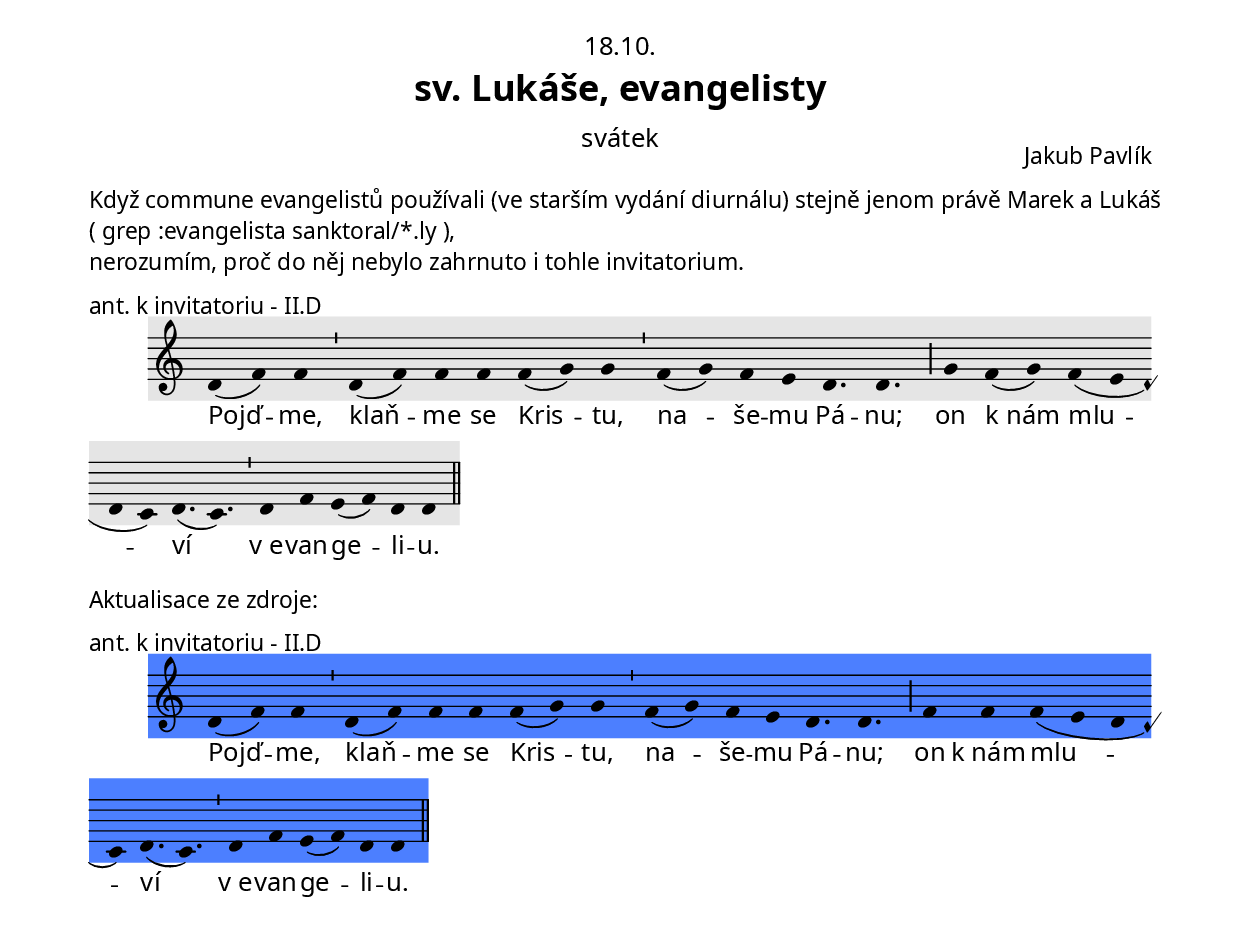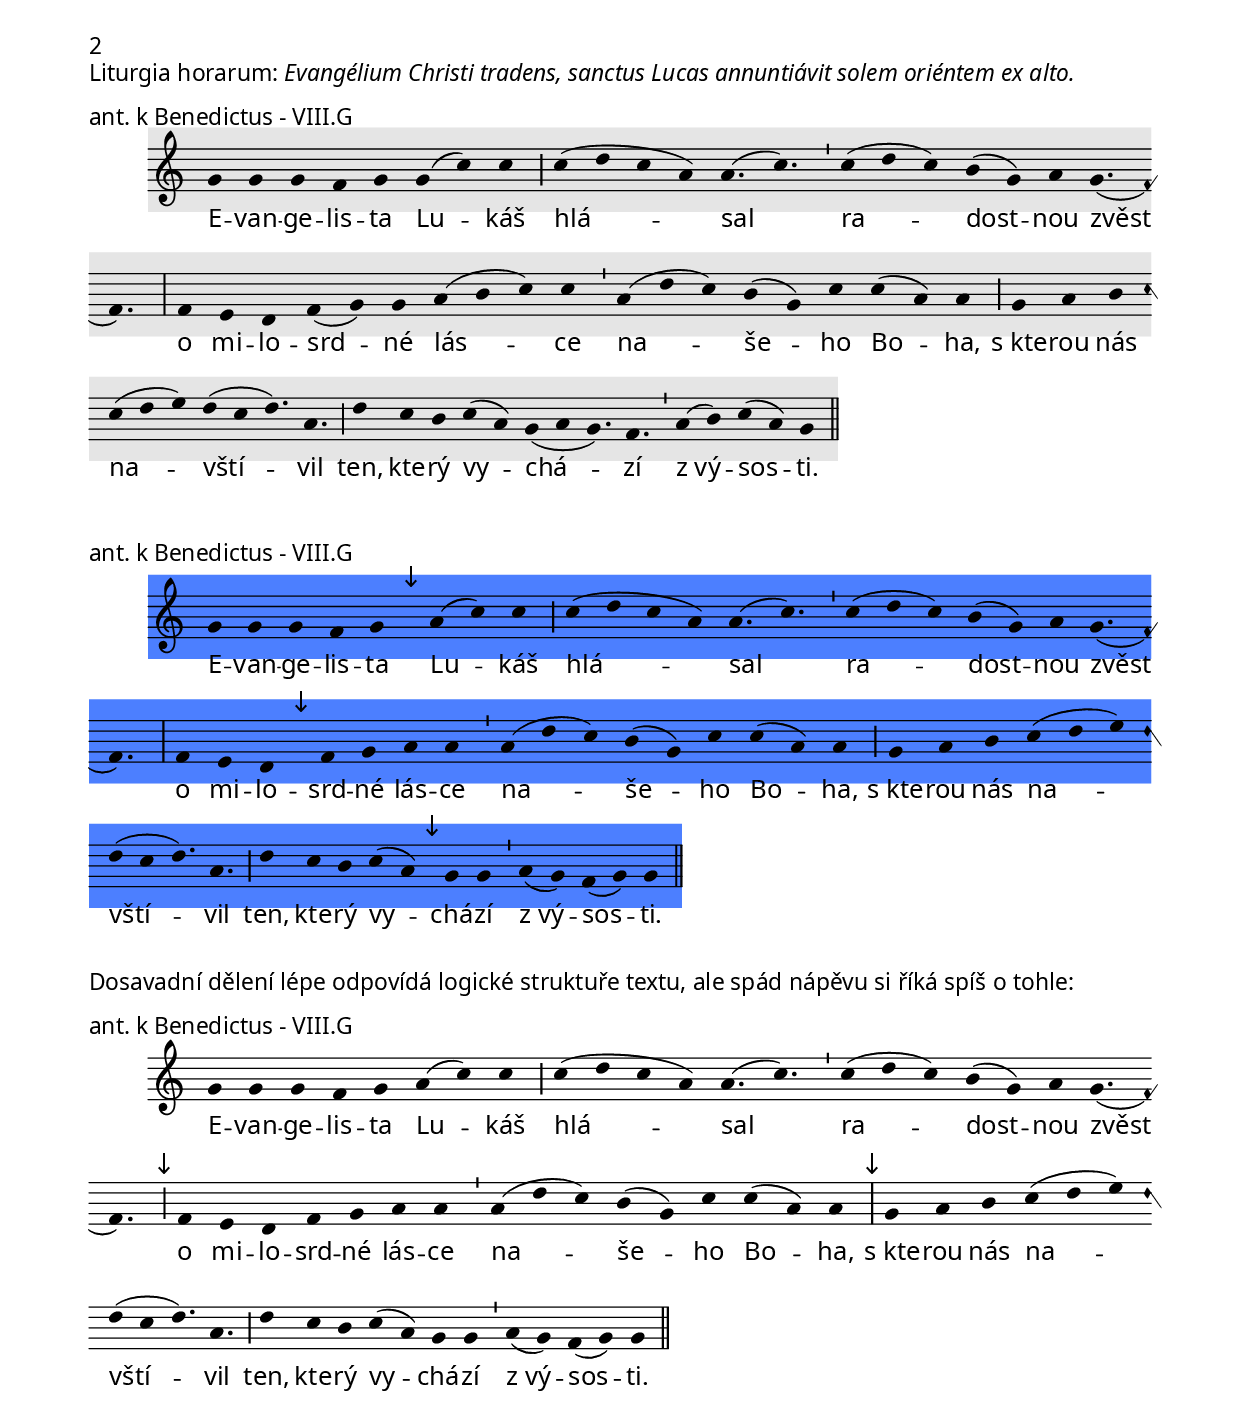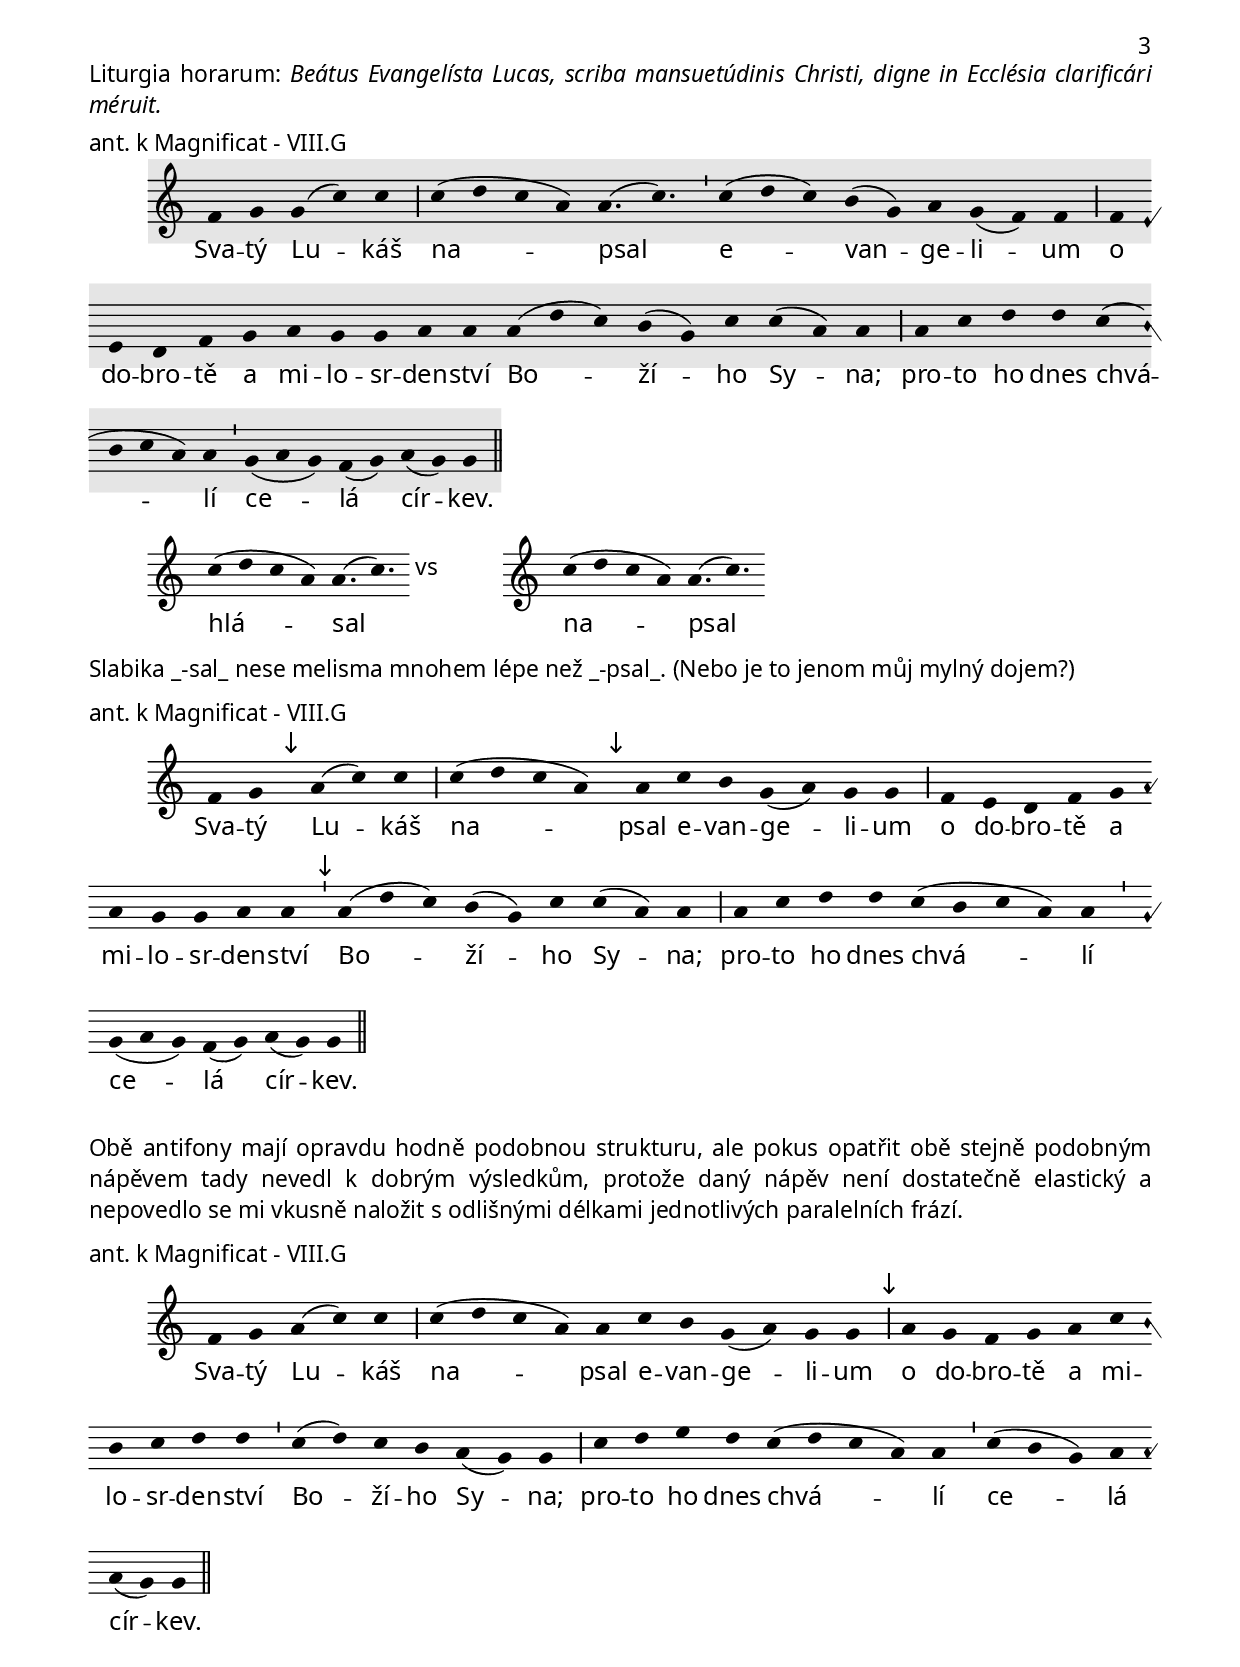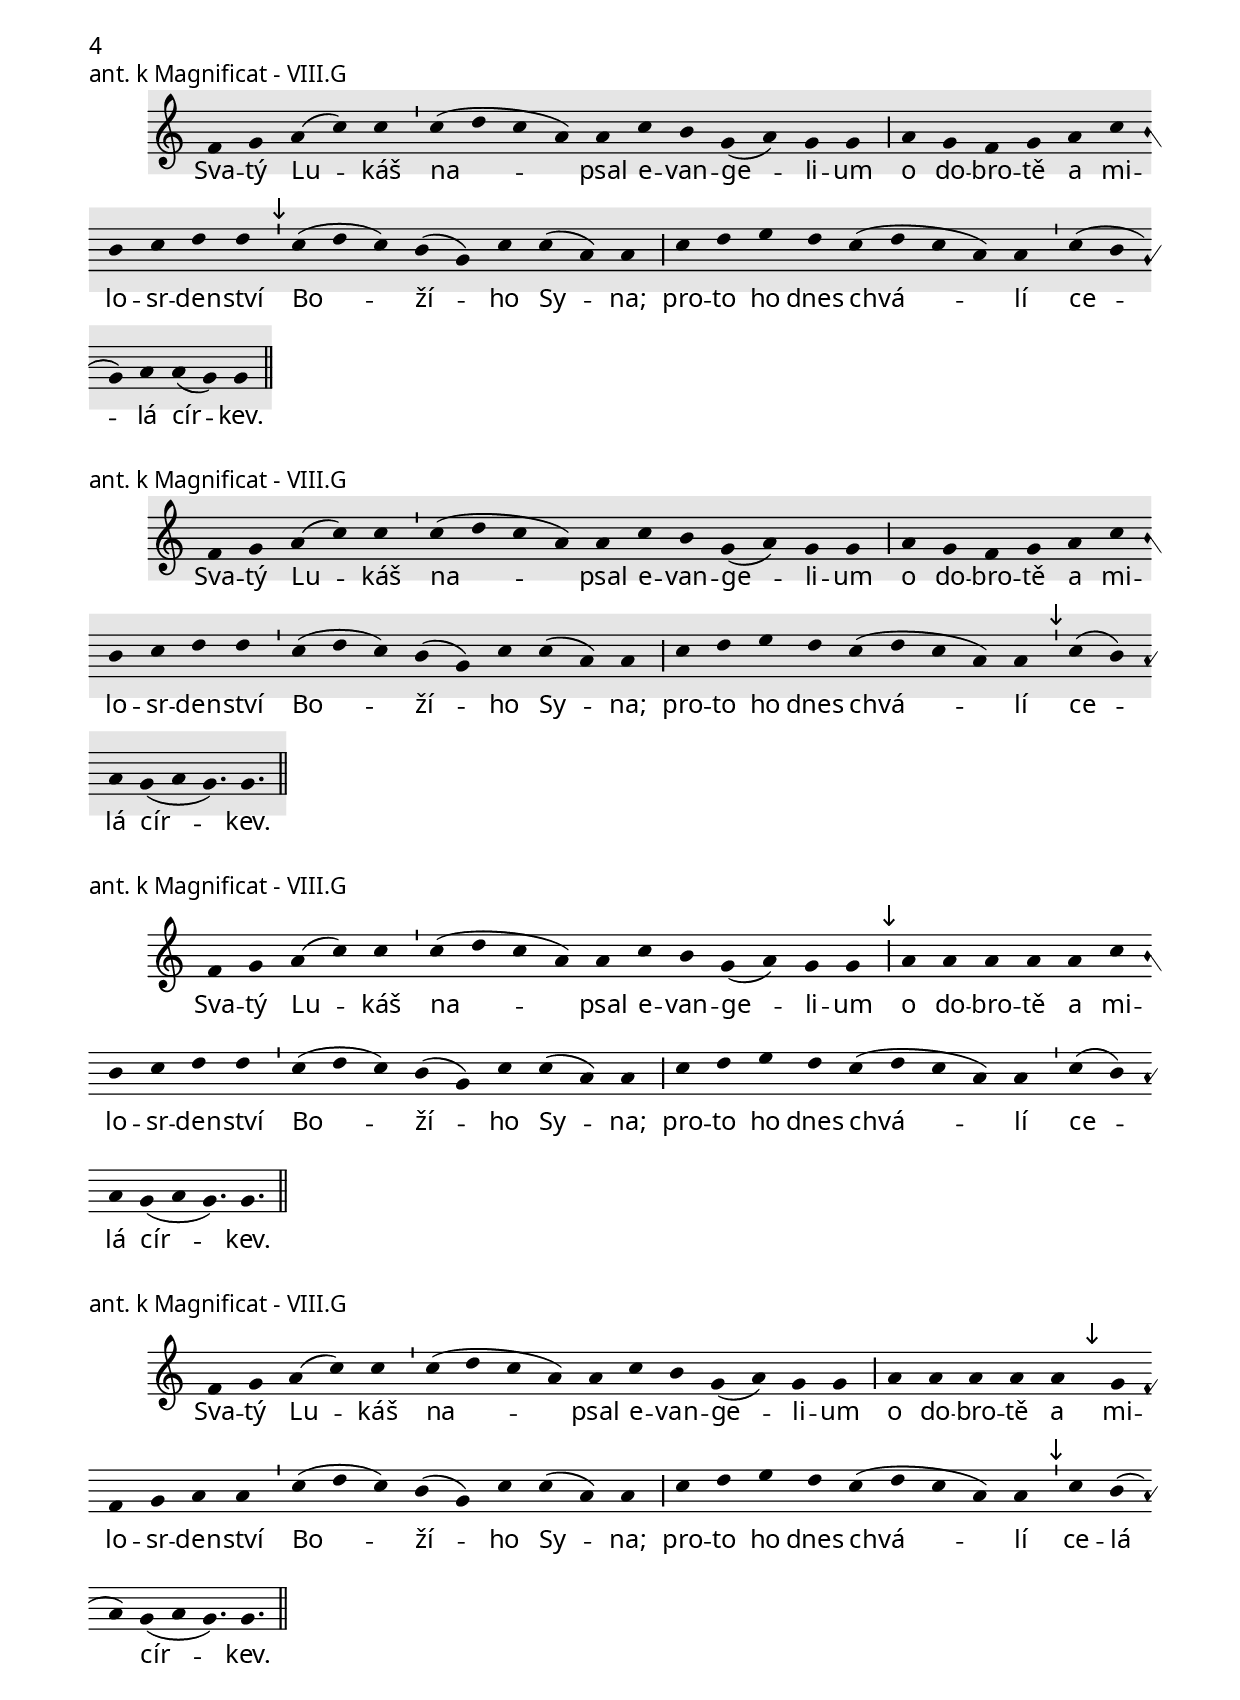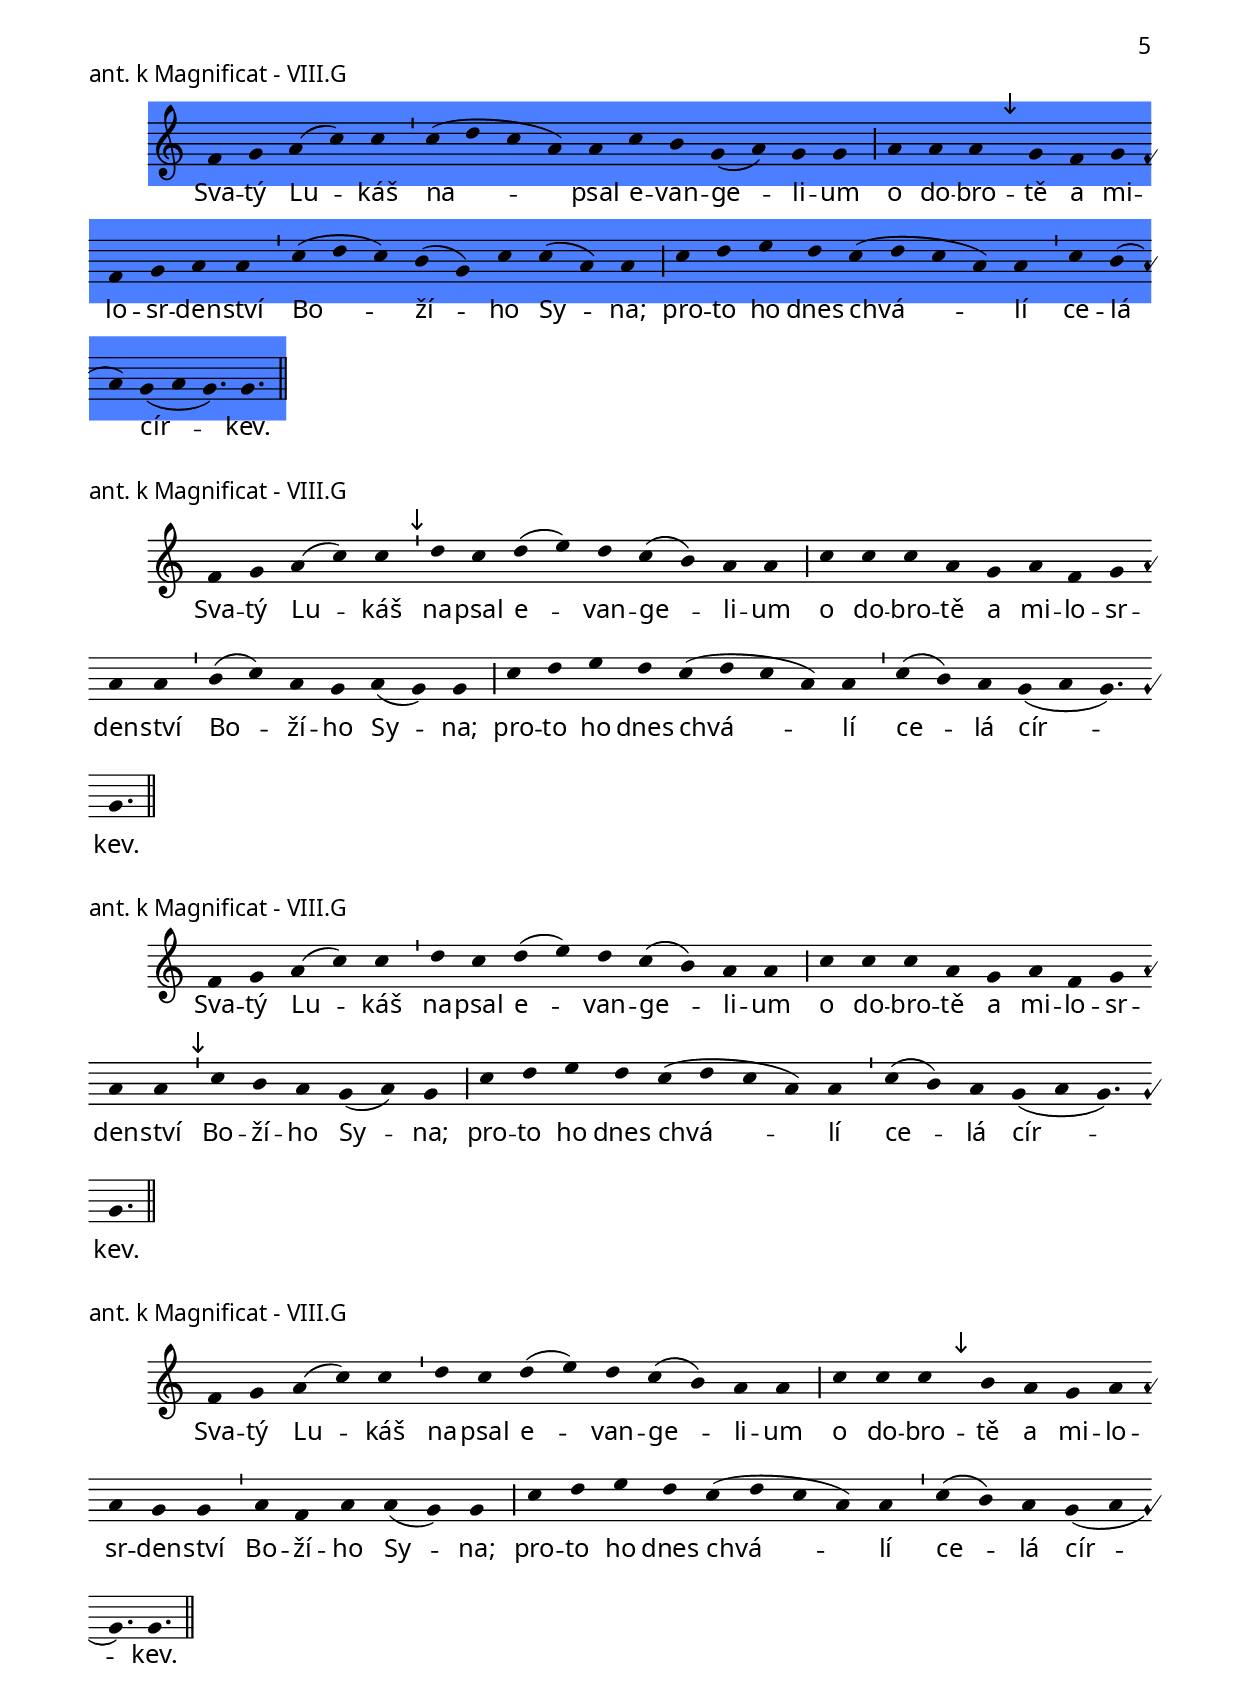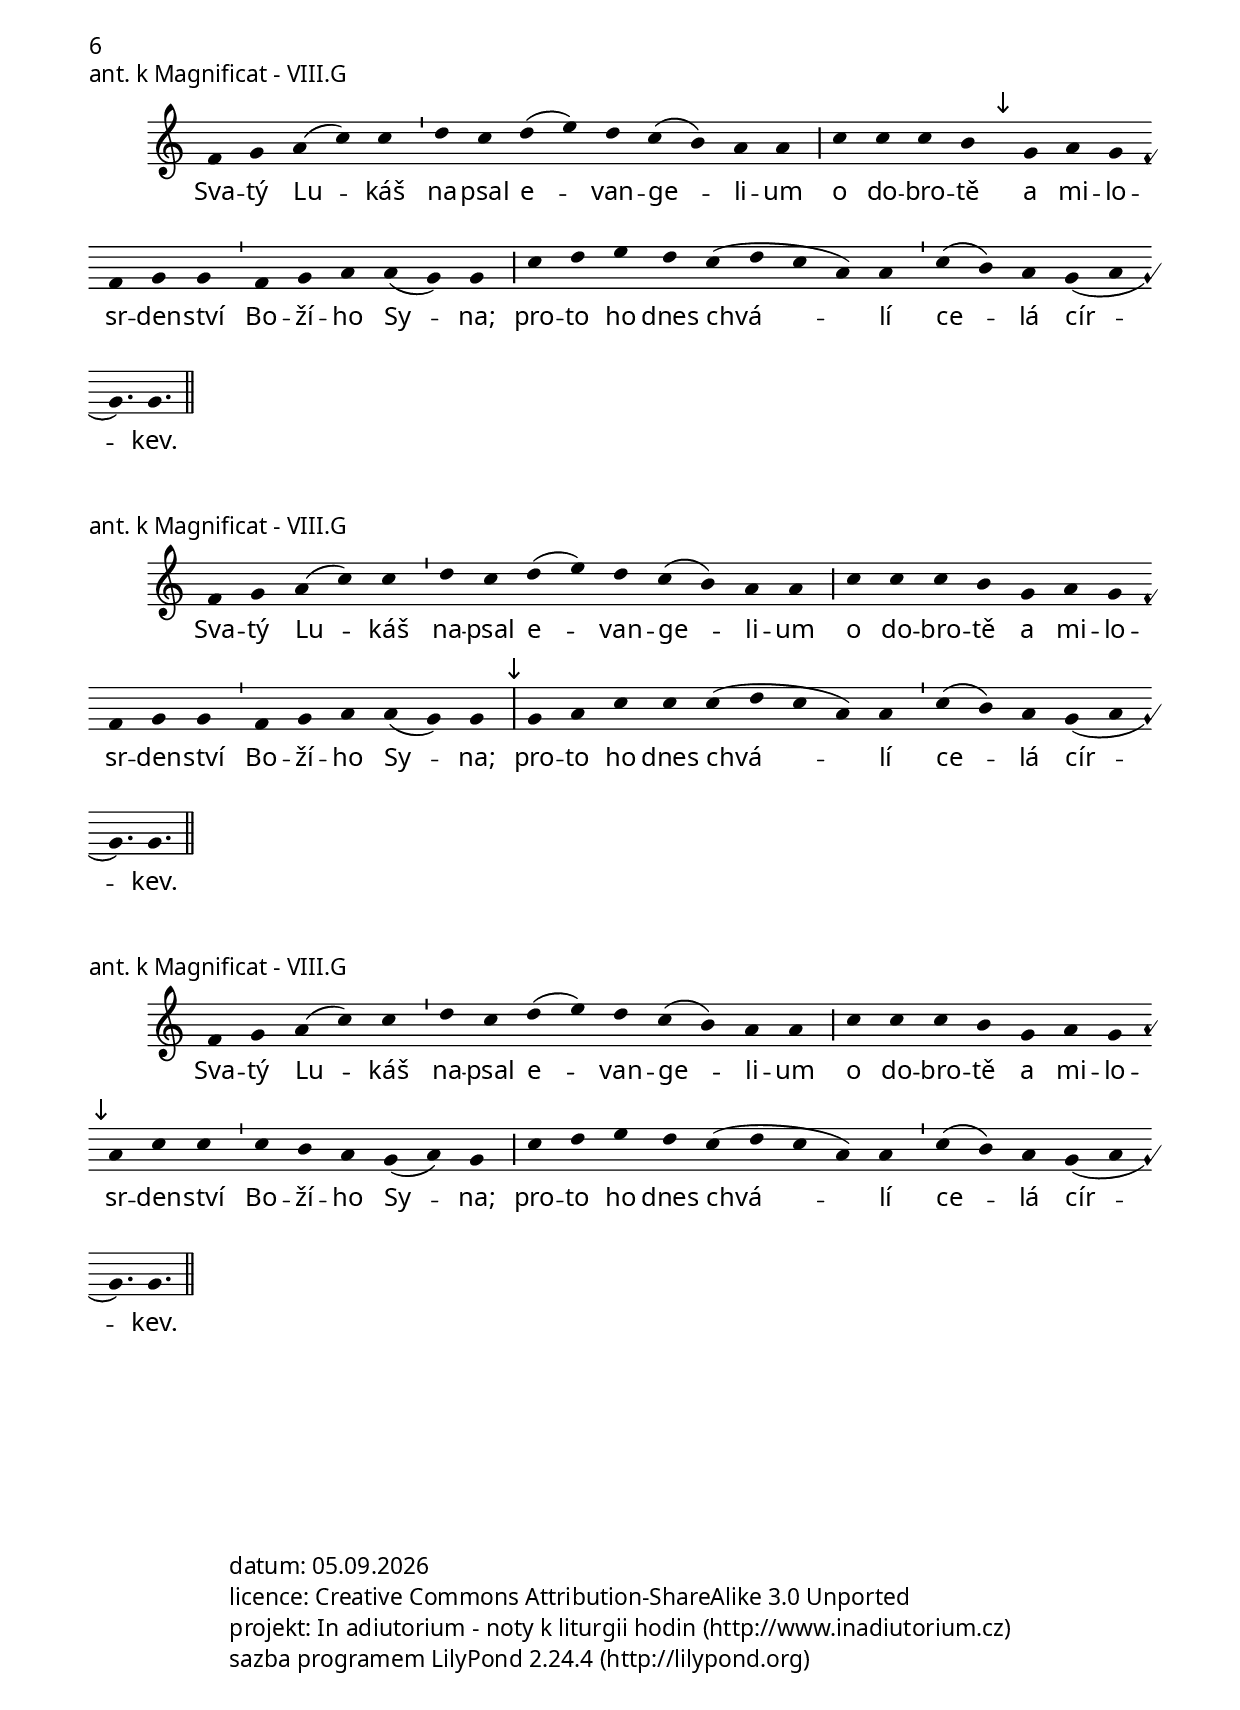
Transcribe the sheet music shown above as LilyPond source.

\version "2.15.37"

\include "../spolecne.ly"

\header {
  title = \markup\titleSvatek
            "sv. Lukáše, evangelisty"
            "svátek"
            18.10.
  composer = "Jakub Pavlík"
}

\markup\column{
  \line{Když commune evangelistů používali (ve starším vydání diurnálu) stejně jenom právě Marek a Lukáš}
  \line{( \sans{grep :evangelista sanktoral/*.ly} ),}
  \line{nerozumím, proč do něj nebylo zahrnuto i tohle invitatorium.}
}

\score {
  \relative c' {
    \zvyraznovacSedy
    \choralniRezim
    d4( f) f \barMin
    d( f) f f f( g) g \barMin f( g) f e d4. d \barMaior
    g4 f( g) f( e d c) d4.( c) \barMin d4 f e( f) d d \barFinalis
  }
  \addlyrics {
    Pojď -- me, klaň -- me se Kris -- tu, na -- še -- mu Pá -- nu;
    on k_nám mlu -- ví v_e -- van -- ge -- li -- u.
  }
  \header {
    quid = "ant. k invitatoriu"
    modus = "II"
    differentia = "D"
    psalmus = ""
    id = "invit"
    fons = "evangelista Marek, 25.4."
    fial = "sanktoral/0425marek.ly#invit?-aleluja"
    piece = \markup {\sestavTitulekBezZalmu}
  }
}

\markup\aktualisace

\score {
  \relative c' {
    \zvyraznovacModry
    \choralniRezim
    d4( f) f \barMin
    d( f) f f f( g) g \barMin f( g) f e d4. d \barMaior
    f4 f f( e d c) d4.( c) \barMin d4 f e( f) d d \barFinalis
  }
  \addlyrics {
    Pojď -- me, klaň -- me se Kris -- tu, na -- še -- mu Pá -- nu;
    on k_nám mlu -- ví v_e -- van -- ge -- li -- u.
  }
  \header {
    quid = "ant. k invitatoriu"
    modus = "II"
    differentia = "D"
    psalmus = ""
    id = "invit"
    fons = "evangelista Marek, 25.4."
    fial = "sanktoral/0425marek.ly#invit?-aleluja"
    piece = \markup {\sestavTitulekBezZalmu}
  }
}

\pageBreak

\markup\justify{
  Liturgia horarum:
  \italic{
    Evangélium Christi tradens, sanctus Lucas annuntiávit solem oriéntem ex alto.
  }
}

\score {
  \relative c'' {
    \zvyraznovacSedy
    \choralniRezim
    g4 g g f g g( c) c \barMaior
    c( d c a) a4.( c) \barMin c4( d c) b( g) a g4.( f) \barMax
    f4 e d f( g) g a( b c) c \barMin a( d c) b( g) c c( a) a \barMaior
    g a b c( d e) d( c d4.) a \barMaior
    d4 c b c( a) g( a g4.) f \barMin  a4( b) c( a) g \barFinalis
  }
  \addlyrics {
    E -- van -- ge -- lis -- ta Lu -- káš
    hlá -- sal ra -- dost -- nou zvěst
    o mi -- lo -- srd -- né lás -- ce na -- še -- ho Bo -- ha,
    s_kte -- rou nás na -- vští -- vil
    ten, kte -- rý vy -- chá -- zí z_vý -- sos -- ti.
  }
  \header {
    quid = "ant. k Benedictus"
    modus = "VIII" % std. rozsah modu VIII opousti az v zaveru
    differentia = "G"
    psalmus = ""
    id = "aben"
    piece = \markup {\sestavTitulekBezZalmu}
  }
}

\score {
  \relative c'' {
    \zvyraznovacModry
    \choralniRezim
    g4 g g f g \mark\sipka a( c) c \barMaior
    c( d c a) a4.( c) \barMin c4( d c) b( g) a g4.( f) \barMax
    f4 e d \mark\sipka f g a a \barMin a( d c) b( g) c c( a) a \barMaior
    g a b c( d e) d( c d4.) a \barMaior
    d4 c b c( a) \mark\sipka g g \barMin  a4( g) f( g) g \barFinalis
  }
  \addlyrics {
    E -- van -- ge -- lis -- ta Lu -- káš
    hlá -- sal ra -- dost -- nou zvěst
    o mi -- lo -- srd -- né lás -- ce na -- še -- ho Bo -- ha,
    s_kte -- rou nás na -- vští -- vil
    ten, kte -- rý vy -- chá -- zí z_vý -- sos -- ti.
  }
  \header {
    quid = "ant. k Benedictus"
    modus = "VIII" % std. rozsah modu VIII opousti az v zaveru
    differentia = "G"
    psalmus = ""
    id = "aben"
    piece = \markup {\sestavTitulekBezZalmu}
  }
}

\markup\justify{
  Dosavadní dělení lépe odpovídá logické struktuře textu,
  ale spád nápěvu si říká spíš o tohle:
}
\score {
  \relative c'' {
    \choralniRezim
    g4 g g f g a( c) c \barMaior
    c( d c a) a4.( c) \barMin c4( d c) b( g) a g4.( f) \mark\sipka \barMaior
    f4 e d f g a a \barMin a( d c) b( g) c c( a) a \mark\sipka \barMax
    g a b c( d e) d( c d4.) a \barMaior
    d4 c b c( a) g g \barMin  a4( g) f( g) g \barFinalis
  }
  \addlyrics {
    E -- van -- ge -- lis -- ta Lu -- káš
    hlá -- sal ra -- dost -- nou zvěst
    o mi -- lo -- srd -- né lás -- ce na -- še -- ho Bo -- ha,
    s_kte -- rou nás na -- vští -- vil
    ten, kte -- rý vy -- chá -- zí z_vý -- sos -- ti.
  }
  \header {
    quid = "ant. k Benedictus"
    modus = "VIII" % std. rozsah modu VIII opousti az v zaveru
    differentia = "G"
    psalmus = ""
    id = "aben"
    piece = \markup {\sestavTitulekBezZalmu}
  }
}

\pageBreak

\markup\justify{
  Liturgia horarum:
  \italic{
    Beátus Evangelísta Lucas, scriba mansuetúdinis Christi, digne in Ecclésia clarificári méruit.
  }
}

\score {
  \relative c' {
    \zvyraznovacSedy
    \choralniRezim
    f4 g g( c) c \barMaior c( d c a) a4.( c) \barMin c4( d c) b( g) a g( f) f \barMaior
    f e d f g a g g a a a( d c) b( g) c c( a) a \barMaior
    a c d d c( b c a) a \barMin g( a g) f( g) a( g) g \barFinalis
  }
  \addlyrics {
    Sva -- tý Lu -- káš na -- psal e -- van -- ge -- li -- um
    o do -- bro -- tě a mi -- lo -- sr -- den -- ství Bo -- ží -- ho Sy -- na;
    pro -- to ho dnes chvá -- lí ce -- lá cír -- kev.
  }
  \header {
    quid = "ant. k Magnificat"
    modus = "VIII"
    differentia = "G"
    psalmus = ""
    id = "amag"
    piece = \markup {\sestavTitulekBezZalmu}
  }
}

\markup\justify{
  \score{
    \relative c'' { \choralniRezim c4( d c a) a4.( c) }
    \addlyrics { hlá -- sal }
  }
  vs
  \score{
    \relative c'' { \choralniRezim c4( d c a) a4.( c) }
    \addlyrics { na -- psal }
  }
}
\markup\justify{
  Slabika _-sal_ nese melisma mnohem lépe než _-psal_.
  (Nebo je to jenom můj mylný dojem?)
}

\score {
  \relative c' {
    \choralniRezim
    f4 g \mark\sipka a( c) c \barMaior c( d c a) 	\mark\sipka a c b g( a) g g \barMaior
    f e d f g a g g a a \mark\sipka \barMin a( d c) b( g) c c( a) a \barMaior
    a c d d c( b c a) a \barMin g( a g) f( g) a( g) g \barFinalis
  }
  \addlyrics {
    Sva -- tý Lu -- káš na -- psal e -- van -- ge -- li -- um
    o do -- bro -- tě a mi -- lo -- sr -- den -- ství Bo -- ží -- ho Sy -- na;
    pro -- to ho dnes chvá -- lí ce -- lá cír -- kev.
  }
  \header {
    quid = "ant. k Magnificat"
    modus = "VIII"
    differentia = "G"
    psalmus = ""
    id = "amag"
    piece = \markup {\sestavTitulekBezZalmu}
  }
}

\markup\justify{
  Obě antifony mají opravdu hodně podobnou strukturu,
  ale pokus opatřit obě stejně podobným nápěvem tady nevedl k dobrým výsledkům,
  protože daný nápěv není dostatečně elastický a nepovedlo se mi vkusně
  naložit s odlišnými délkami jednotlivých paralelních frází.
}

\score {
  \relative c' {
    \choralniRezim
    f4 g a( c) c \barMaior
    c( d c a) a c b g( a) g g \barMaior
    \mark\sipka a g f g a c b c d d \barMin
    c( d) c b a( g) g \barMaior
    c d e d c( d c a) a \barMin
    c( b g) a a( g) g \barFinalis
  }
  \addlyrics {
    Sva -- tý Lu -- káš
    na -- psal e -- van -- ge -- li -- um
    o do -- bro -- tě a mi -- lo -- sr -- den -- ství
    Bo -- ží -- ho Sy -- na;
    pro -- to ho dnes chvá -- lí
    ce -- lá cír -- kev.
  }
  \header {
    quid = "ant. k Magnificat"
    modus = "VIII"
    differentia = "G"
    psalmus = ""
    id = "amag"
    piece = \markup {\sestavTitulekBezZalmu}
  }
}

\score {
  \relative c' {
    \zvyraznovacSedy
    \choralniRezim
    f4 g a( c) c \barMin
    c( d c a) a c b g( a) g g \barMaior
    a g f g a c b c d d \barMin
    \mark\sipka c( d c) b( g) c c( a) a \barMaior
    c d e d c( d c a) a \barMin
    c( b g) a a( g) g \barFinalis
  }
  \addlyrics {
    Sva -- tý Lu -- káš
    na -- psal e -- van -- ge -- li -- um
    o do -- bro -- tě a mi -- lo -- sr -- den -- ství
    Bo -- ží -- ho Sy -- na;
    pro -- to ho dnes chvá -- lí
    ce -- lá cír -- kev.
  }
  \header {
    quid = "ant. k Magnificat"
    modus = "VIII"
    differentia = "G"
    psalmus = ""
    id = "amag"
    piece = \markup {\sestavTitulekBezZalmu}
  }
}

\score {
  \relative c' {
    \zvyraznovacSedy
    \choralniRezim
    f4 g a( c) c \barMin
    c( d c a) a c b g( a) g g \barMaior
    a g f g a c b c d d \barMin
    c( d c) b( g) c c( a) a \barMaior
    c d e d c( d c a) a \barMin
    \mark\sipka c( b) a g( a g4.) g \barFinalis
  }
  \addlyrics {
    Sva -- tý Lu -- káš
    na -- psal e -- van -- ge -- li -- um
    o do -- bro -- tě a mi -- lo -- sr -- den -- ství
    Bo -- ží -- ho Sy -- na;
    pro -- to ho dnes chvá -- lí
    ce -- lá cír -- kev.
  }
  \header {
    quid = "ant. k Magnificat"
    modus = "VIII"
    differentia = "G"
    psalmus = ""
    placet = "_o dobrotě a milosrdenství_ nic moc"
    id = "amag"
    piece = \markup {\sestavTitulekBezZalmu}
  }
}

\score {
  \relative c' {
    \choralniRezim
    f4 g a( c) c \barMin
    c( d c a) a c b g( a) g g \barMaior
    \mark\sipka a a a a a c b c d d \barMin
    c( d c) b( g) c c( a) a \barMaior
    c d e d c( d c a) a \barMin
    c( b) a g( a g4.) g \barFinalis
  }
  \addlyrics {
    Sva -- tý Lu -- káš
    na -- psal e -- van -- ge -- li -- um
    o do -- bro -- tě a mi -- lo -- sr -- den -- ství
    Bo -- ží -- ho Sy -- na;
    pro -- to ho dnes chvá -- lí
    ce -- lá cír -- kev.
  }
  \header {
    quid = "ant. k Magnificat"
    modus = "VIII"
    differentia = "G"
    psalmus = ""
    id = "amag"
    piece = \markup {\sestavTitulekBezZalmu}
  }
}

\score {
  \relative c' {
    \choralniRezim
    f4 g a( c) c \barMin
    c( d c a) a c b g( a) g g \barMaior
    a a a a a \mark\sipka g f g a a \barMin
    c( d c) b( g) c c( a) a \barMaior
    c d e d c( d c a) a \barMin
    \mark\sipka c b( a) g( a g4.) g \barFinalis
  }
  \addlyrics {
    Sva -- tý Lu -- káš
    na -- psal e -- van -- ge -- li -- um
    o do -- bro -- tě a mi -- lo -- sr -- den -- ství
    Bo -- ží -- ho Sy -- na;
    pro -- to ho dnes chvá -- lí
    ce -- lá cír -- kev.
  }
  \header {
    quid = "ant. k Magnificat"
    modus = "VIII"
    differentia = "G"
    psalmus = ""
    id = "amag"
    piece = \markup {\sestavTitulekBezZalmu}
  }
}

\score {
  \relative c' {
    \zvyraznovacModry
    \choralniRezim
    f4 g a( c) c \barMin
    c( d c a) a c b g( a) g g \barMaior
    a a a \mark\sipka g f g f g a a \barMin
    c( d c) b( g) c c( a) a \barMaior
    c d e d c( d c a) a \barMin
    c b( a) g( a g4.) g \barFinalis
  }
  \addlyrics {
    Sva -- tý Lu -- káš
    na -- psal e -- van -- ge -- li -- um
    o do -- bro -- tě a mi -- lo -- sr -- den -- ství
    Bo -- ží -- ho Sy -- na;
    pro -- to ho dnes chvá -- lí
    ce -- lá cír -- kev.
  }
  \header {
    quid = "ant. k Magnificat"
    modus = "VIII"
    differentia = "G"
    psalmus = ""
    id = "amag"
    piece = \markup {\sestavTitulekBezZalmu}
  }
}

\score {
  \relative c' {
    \choralniRezim
    f4 g a( c) c \barMin
    \mark\sipka d c d( e) d c( b) a a \barMaior
    c c c a g a f g a a \barMin
    b( c) a g a( g) g \barMaior
    c d e d c( d c a) a \barMin
    c( b) a g( a g4.) g \barFinalis
  }
  \addlyrics {
    Sva -- tý Lu -- káš
    na -- psal e -- van -- ge -- li -- um
    o do -- bro -- tě a mi -- lo -- sr -- den -- ství
    Bo -- ží -- ho Sy -- na;
    pro -- to ho dnes chvá -- lí
    ce -- lá cír -- kev.
  }
  \header {
    quid = "ant. k Magnificat"
    modus = "VIII"
    differentia = "G"
    psalmus = ""
    id = "amag"
    piece = \markup {\sestavTitulekBezZalmu}
  }
}

\score {
  \relative c' {
    \choralniRezim
    f4 g a( c) c \barMin
    d c d( e) d c( b) a a \barMaior
    c c c a g a f g a a \barMin
    \mark\sipka c b a g( a) g \barMaior
    c d e d c( d c a) a \barMin
    c( b) a g( a g4.) g \barFinalis
  }
  \addlyrics {
    Sva -- tý Lu -- káš
    na -- psal e -- van -- ge -- li -- um
    o do -- bro -- tě a mi -- lo -- sr -- den -- ství
    Bo -- ží -- ho Sy -- na;
    pro -- to ho dnes chvá -- lí
    ce -- lá cír -- kev.
  }
  \header {
    quid = "ant. k Magnificat"
    modus = "VIII"
    differentia = "G"
    psalmus = ""
    id = "amag"
    piece = \markup {\sestavTitulekBezZalmu}
  }
}

\score {
  \relative c' {
    \choralniRezim
    f4 g a( c) c \barMin
    d c d( e) d c( b) a a \barMaior
    c c c \mark\sipka b a g a a g g \barMin
    a f a a( g) g \barMaior
    c d e d c( d c a) a \barMin
    c( b) a g( a g4.) g \barFinalis
  }
  \addlyrics {
    Sva -- tý Lu -- káš
    na -- psal e -- van -- ge -- li -- um
    o do -- bro -- tě a mi -- lo -- sr -- den -- ství
    Bo -- ží -- ho Sy -- na;
    pro -- to ho dnes chvá -- lí
    ce -- lá cír -- kev.
  }
  \header {
    quid = "ant. k Magnificat"
    modus = "VIII"
    differentia = "G"
    psalmus = ""
    id = "amag"
    piece = \markup {\sestavTitulekBezZalmu}
  }
}

\score {
  \relative c' {
    \choralniRezim
    f4 g a( c) c \barMin
    d c d( e) d c( b) a a \barMaior
    c c c b \mark\sipka g a g f g g \barMin
    f g a a( g) g \barMaior
    c d e d c( d c a) a \barMin
    c( b) a g( a g4.) g \barFinalis
  }
  \addlyrics {
    Sva -- tý Lu -- káš
    na -- psal e -- van -- ge -- li -- um
    o do -- bro -- tě a mi -- lo -- sr -- den -- ství
    Bo -- ží -- ho Sy -- na;
    pro -- to ho dnes chvá -- lí
    ce -- lá cír -- kev.
  }
  \header {
    quid = "ant. k Magnificat"
    modus = "VIII"
    differentia = "G"
    psalmus = ""
    id = "amag"
    piece = \markup {\sestavTitulekBezZalmu}
  }
}

\score {
  \relative c' {
    \choralniRezim
    f4 g a( c) c \barMin
    d c d( e) d c( b) a a \barMaior
    c c c b g a g f g g \barMin
    f g a a( g) g \barMax
    \mark\sipka g a c c c( d c a) a \barMin
    c( b) a g( a g4.) g \barFinalis
  }
  \addlyrics {
    Sva -- tý Lu -- káš
    na -- psal e -- van -- ge -- li -- um
    o do -- bro -- tě a mi -- lo -- sr -- den -- ství
    Bo -- ží -- ho Sy -- na;
    pro -- to ho dnes chvá -- lí
    ce -- lá cír -- kev.
  }
  \header {
    quid = "ant. k Magnificat"
    modus = "VIII"
    differentia = "G"
    psalmus = ""
    id = "amag"
    piece = \markup {\sestavTitulekBezZalmu}
  }
}

\score {
  \relative c' {
    \choralniRezim
    f4 g a( c) c \barMin
    d c d( e) d c( b) a a \barMaior
    c c c b g a g \mark\sipka a c c \barMin
    c b a g( a) g \barMaior
    c d e d c( d c a) a \barMin
    c( b) a g( a g4.) g \barFinalis
  }
  \addlyrics {
    Sva -- tý Lu -- káš
    na -- psal e -- van -- ge -- li -- um
    o do -- bro -- tě a mi -- lo -- sr -- den -- ství
    Bo -- ží -- ho Sy -- na;
    pro -- to ho dnes chvá -- lí
    ce -- lá cír -- kev.
  }
  \header {
    quid = "ant. k Magnificat"
    modus = "VIII"
    differentia = "G"
    psalmus = ""
    id = "amag"
    piece = \markup {\sestavTitulekBezZalmu}
  }
}